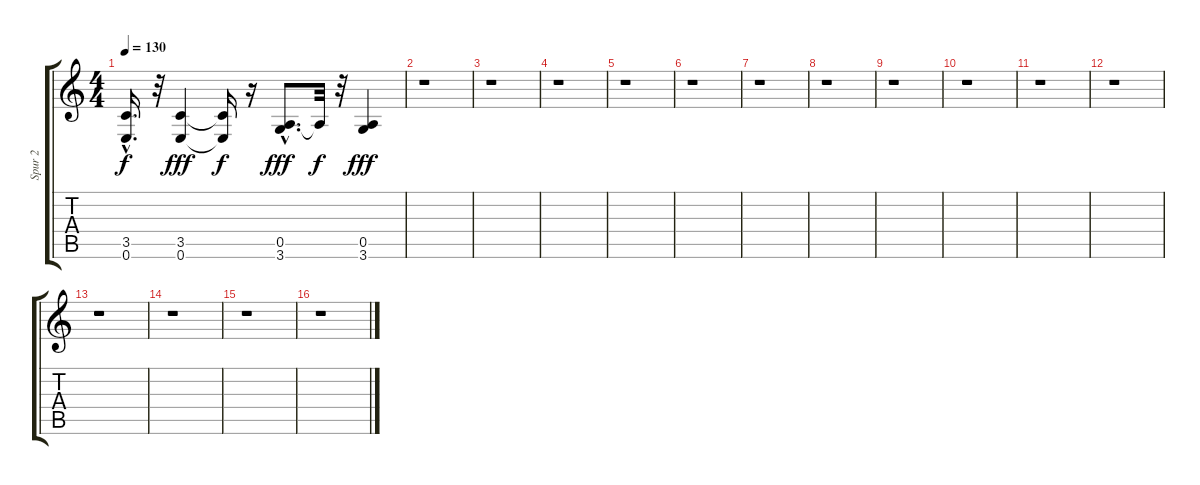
\track ("Spur 2" "Spur 2") {instrument distortionguitar}
\staff {score tabs}
\tuning (E4 B3 G3 D3 A2 E2) {hide}
\ts (4 4)
\tempo 130
\clef g2
\ks c
(3.5{hac t} 0.6{hac t}).16{d dy f} r.32 (3.5 0.6).4{dy fff} (3.5{t} 0.6{t}).16{dy f} r.16 (0.5{hac} 3.6{hac}).8{d dy fff} 0.5{t}.32{dy f} r.32 (0.5 3.6).4{dy fff} |
r.1 |
r.1 |
r.1 |
r.1 |
r.1 |
r.1 |
r.1 |
r.1 |
r.1 |
r.1 |
r.1 |
r.1 |
r.1 |
r.1 |
r.1
